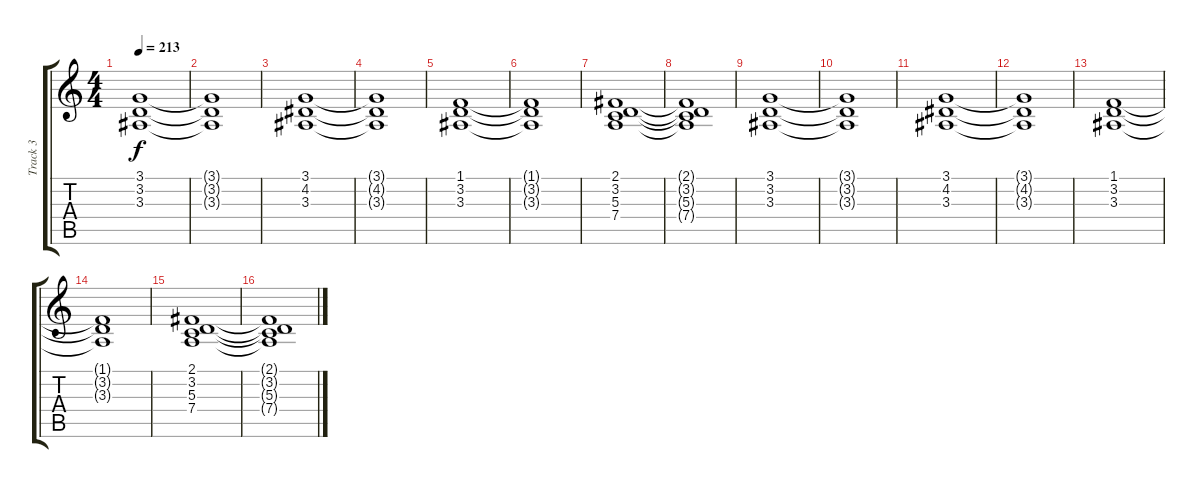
\track ("Track 3" "Track 3") {instrument synthstrings2}
\staff {score tabs}
\tuning (E4 B3 G3 D3 A2 E2) {hide}
\ts (4 4)
\tempo 213
\clef g2
\ks c
(3.1 3.2 3.3).1{dy f} |
(3.1{t} 3.2{t} 3.3{t}).1 |
(3.1 4.2 3.3).1 |
(3.1{t} 4.2{t} 3.3{t}).1 |
(1.1 3.2 3.3).1 |
(1.1{t} 3.2{t} 3.3{t}).1 |
(2.1 3.2 5.3 7.4).1 |
(2.1{t} 3.2{t} 5.3{t} 7.4{t}).1 |
(3.1 3.2 3.3).1 |
(3.1{t} 3.2{t} 3.3{t}).1 |
(3.1 4.2 3.3).1 |
(3.1{t} 4.2{t} 3.3{t}).1 |
(1.1 3.2 3.3).1 |
(1.1{t} 3.2{t} 3.3{t}).1 |
(2.1 3.2 5.3 7.4).1 |
(2.1{t} 3.2{t} 5.3{t} 7.4{t}).1
